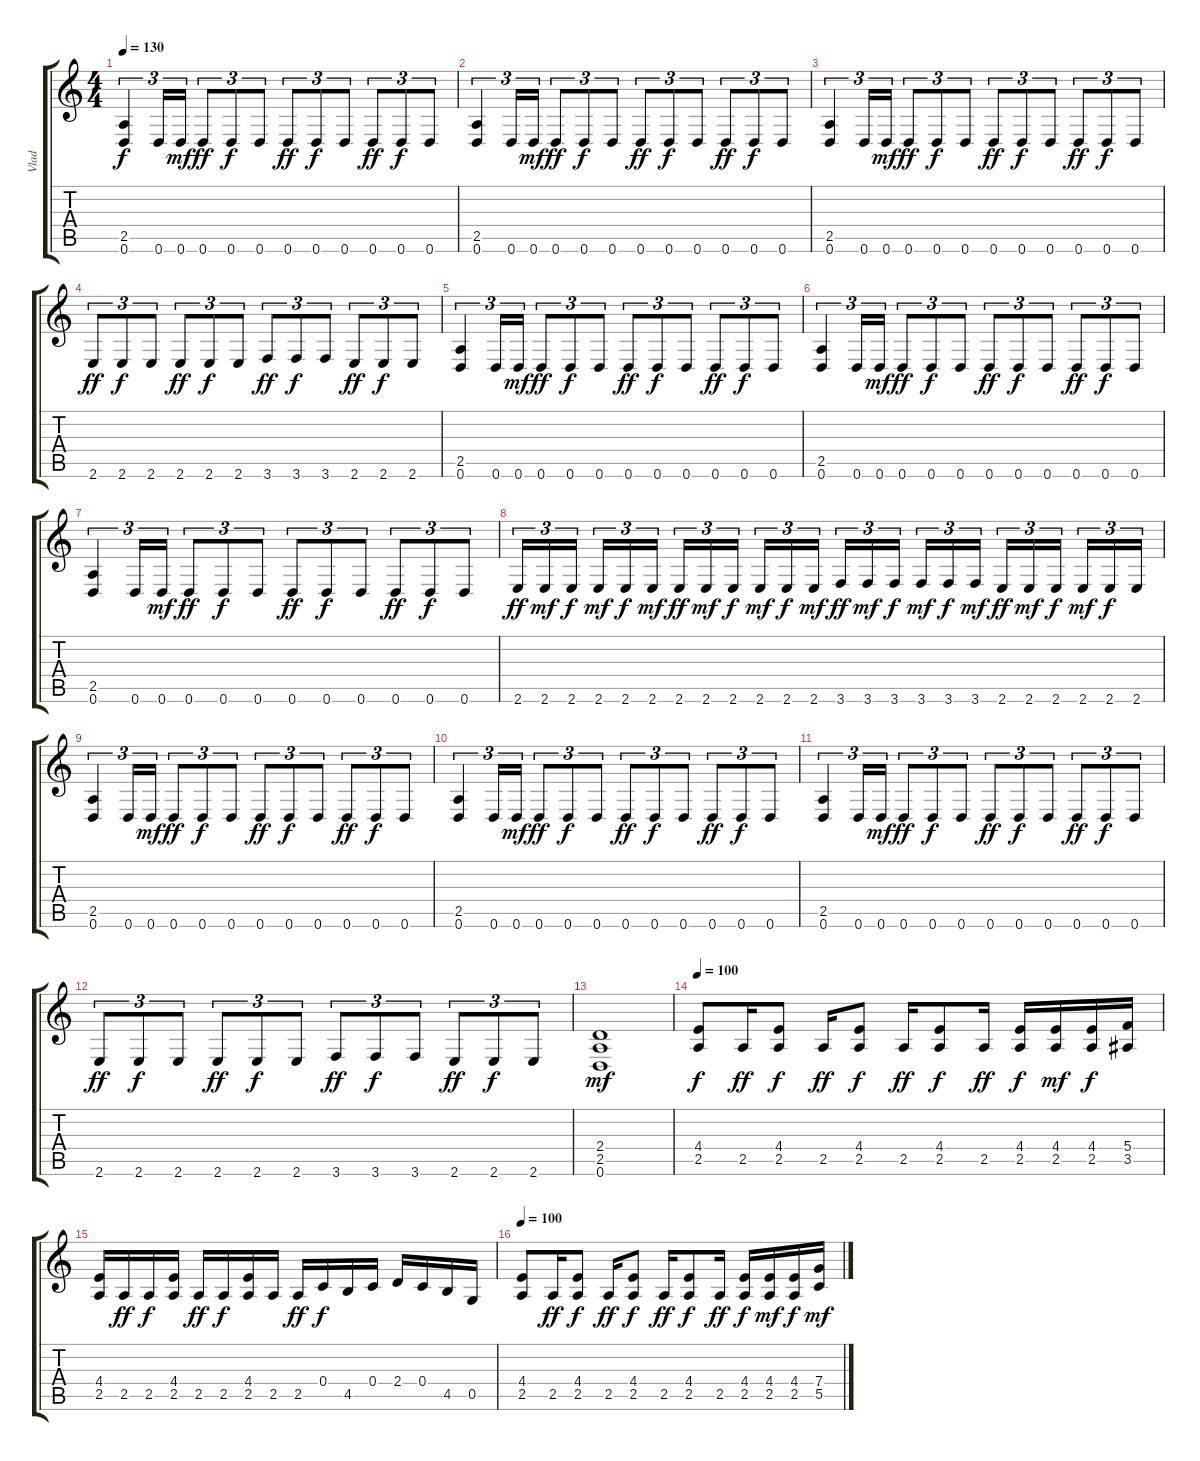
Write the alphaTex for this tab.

\track ("Vlad" "Vlad") {instrument distortionguitar}
\staff {score tabs}
\tuning (D4 A3 F3 C3 G2 D2) {hide}
\ts (4 4)
\tempo 130
\clef g2
\ks c
(2.5 0.6).4{tu (3 2) dy f volume 12 balance 1} 0.6.16{tu (3 2)} 0.6.16{tu (3 2) dy mf} 0.6.8{tu (3 2) dy ff} 0.6.8{tu (3 2) dy f} 0.6.8{tu (3 2)} 0.6.8{tu (3 2) dy ff} 0.6.8{tu (3 2) dy f} 0.6.8{tu (3 2)} 0.6.8{tu (3 2) dy ff} 0.6.8{tu (3 2) dy f} 0.6.8{tu (3 2)} |
(2.5 0.6).4{tu (3 2)} 0.6.16{tu (3 2)} 0.6.16{tu (3 2) dy mf} 0.6.8{tu (3 2) dy ff} 0.6.8{tu (3 2) dy f} 0.6.8{tu (3 2)} 0.6.8{tu (3 2) dy ff} 0.6.8{tu (3 2) dy f} 0.6.8{tu (3 2)} 0.6.8{tu (3 2) dy ff} 0.6.8{tu (3 2) dy f} 0.6.8{tu (3 2)} |
(2.5 0.6).4{tu (3 2)} 0.6.16{tu (3 2)} 0.6.16{tu (3 2) dy mf} 0.6.8{tu (3 2) dy ff} 0.6.8{tu (3 2) dy f} 0.6.8{tu (3 2)} 0.6.8{tu (3 2) dy ff} 0.6.8{tu (3 2) dy f} 0.6.8{tu (3 2)} 0.6.8{tu (3 2) dy ff} 0.6.8{tu (3 2) dy f} 0.6.8{tu (3 2)} |
2.6.8{tu (3 2) dy ff} 2.6.8{tu (3 2) dy f} 2.6.8{tu (3 2)} 2.6.8{tu (3 2) dy ff} 2.6.8{tu (3 2) dy f} 2.6.8{tu (3 2)} 3.6.8{tu (3 2) dy ff} 3.6.8{tu (3 2) dy f} 3.6.8{tu (3 2)} 2.6.8{tu (3 2) dy ff} 2.6.8{tu (3 2) dy f} 2.6.8{tu (3 2)} |
(2.5 0.6).4{tu (3 2) volume 12 balance 1} 0.6.16{tu (3 2)} 0.6.16{tu (3 2) dy mf} 0.6.8{tu (3 2) dy ff} 0.6.8{tu (3 2) dy f} 0.6.8{tu (3 2)} 0.6.8{tu (3 2) dy ff} 0.6.8{tu (3 2) dy f} 0.6.8{tu (3 2)} 0.6.8{tu (3 2) dy ff} 0.6.8{tu (3 2) dy f} 0.6.8{tu (3 2)} |
(2.5 0.6).4{tu (3 2)} 0.6.16{tu (3 2)} 0.6.16{tu (3 2) dy mf} 0.6.8{tu (3 2) dy ff} 0.6.8{tu (3 2) dy f} 0.6.8{tu (3 2)} 0.6.8{tu (3 2) dy ff} 0.6.8{tu (3 2) dy f} 0.6.8{tu (3 2)} 0.6.8{tu (3 2) dy ff} 0.6.8{tu (3 2) dy f} 0.6.8{tu (3 2)} |
(2.5 0.6).4{tu (3 2)} 0.6.16{tu (3 2)} 0.6.16{tu (3 2) dy mf} 0.6.8{tu (3 2) dy ff} 0.6.8{tu (3 2) dy f} 0.6.8{tu (3 2)} 0.6.8{tu (3 2) dy ff} 0.6.8{tu (3 2) dy f} 0.6.8{tu (3 2)} 0.6.8{tu (3 2) dy ff} 0.6.8{tu (3 2) dy f} 0.6.8{tu (3 2)} |
2.6.16{tu (3 2) dy ff} 2.6.16{tu (3 2) dy mf} 2.6.16{tu (3 2) dy f} 2.6.16{tu (3 2) dy mf} 2.6.16{tu (3 2) dy f} 2.6.16{tu (3 2) dy mf} 2.6.16{tu (3 2) dy ff} 2.6.16{tu (3 2) dy mf} 2.6.16{tu (3 2) dy f} 2.6.16{tu (3 2) dy mf} 2.6.16{tu (3 2) dy f} 2.6.16{tu (3 2) dy mf} 3.6.16{tu (3 2) dy ff} 3.6.16{tu (3 2) dy mf} 3.6.16{tu (3 2) dy f} 3.6.16{tu (3 2) dy mf} 3.6.16{tu (3 2) dy f} 3.6.16{tu (3 2) dy mf} 2.6.16{tu (3 2) dy ff} 2.6.16{tu (3 2) dy mf} 2.6.16{tu (3 2) dy f} 2.6.16{tu (3 2) dy mf} 2.6.16{tu (3 2) dy f} 2.6.16{tu (3 2)} |
(2.5 0.6).4{tu (3 2) volume 12 balance 1} 0.6.16{tu (3 2)} 0.6.16{tu (3 2) dy mf} 0.6.8{tu (3 2) dy ff} 0.6.8{tu (3 2) dy f} 0.6.8{tu (3 2)} 0.6.8{tu (3 2) dy ff} 0.6.8{tu (3 2) dy f} 0.6.8{tu (3 2)} 0.6.8{tu (3 2) dy ff} 0.6.8{tu (3 2) dy f} 0.6.8{tu (3 2)} |
(2.5 0.6).4{tu (3 2)} 0.6.16{tu (3 2)} 0.6.16{tu (3 2) dy mf} 0.6.8{tu (3 2) dy ff} 0.6.8{tu (3 2) dy f} 0.6.8{tu (3 2)} 0.6.8{tu (3 2) dy ff} 0.6.8{tu (3 2) dy f} 0.6.8{tu (3 2)} 0.6.8{tu (3 2) dy ff} 0.6.8{tu (3 2) dy f} 0.6.8{tu (3 2)} |
(2.5 0.6).4{tu (3 2)} 0.6.16{tu (3 2)} 0.6.16{tu (3 2) dy mf} 0.6.8{tu (3 2) dy ff} 0.6.8{tu (3 2) dy f} 0.6.8{tu (3 2)} 0.6.8{tu (3 2) dy ff} 0.6.8{tu (3 2) dy f} 0.6.8{tu (3 2)} 0.6.8{tu (3 2) dy ff} 0.6.8{tu (3 2) dy f} 0.6.8{tu (3 2)} |
2.6.8{tu (3 2) dy ff} 2.6.8{tu (3 2) dy f} 2.6.8{tu (3 2)} 2.6.8{tu (3 2) dy ff} 2.6.8{tu (3 2) dy f} 2.6.8{tu (3 2)} 3.6.8{tu (3 2) dy ff} 3.6.8{tu (3 2) dy f} 3.6.8{tu (3 2)} 2.6.8{tu (3 2) dy ff} 2.6.8{tu (3 2) dy f} 2.6.8{tu (3 2)} |
(2.4 2.5 0.6).1{dy mf} |
\tempo 100
(4.4 2.5).8{dy f} 2.5.16{dy ff} (4.4 2.5).8{dy f} 2.5.16{dy ff} (4.4 2.5).8{dy f} 2.5.16{dy ff} (4.4 2.5).8{dy f} 2.5.16{dy ff} (4.4 2.5).16{dy f} (4.4 2.5).16{dy mf} (4.4 2.5).16{dy f} (5.4 3.5).16 |
(4.4 2.5).16 2.5.16{dy ff} 2.5.16{dy f} (4.4 2.5).16 2.5.16{dy ff} 2.5.16{dy f} (4.4 2.5).16 2.5.16 2.5.16{dy ff} 0.4.16{dy f} 4.5.16 0.4.16 2.4.16 0.4.16 4.5.16 0.5.16 |
\tempo 100
(4.4 2.5).8 2.5.16{dy ff} (4.4 2.5).8{dy f} 2.5.16{dy ff} (4.4 2.5).8{dy f} 2.5.16{dy ff} (4.4 2.5).8{dy f} 2.5.16{dy ff} (4.4 2.5).16{dy f} (4.4 2.5).16{dy mf} (4.4 2.5).16{dy f} (7.4 5.5).16{dy mf}
